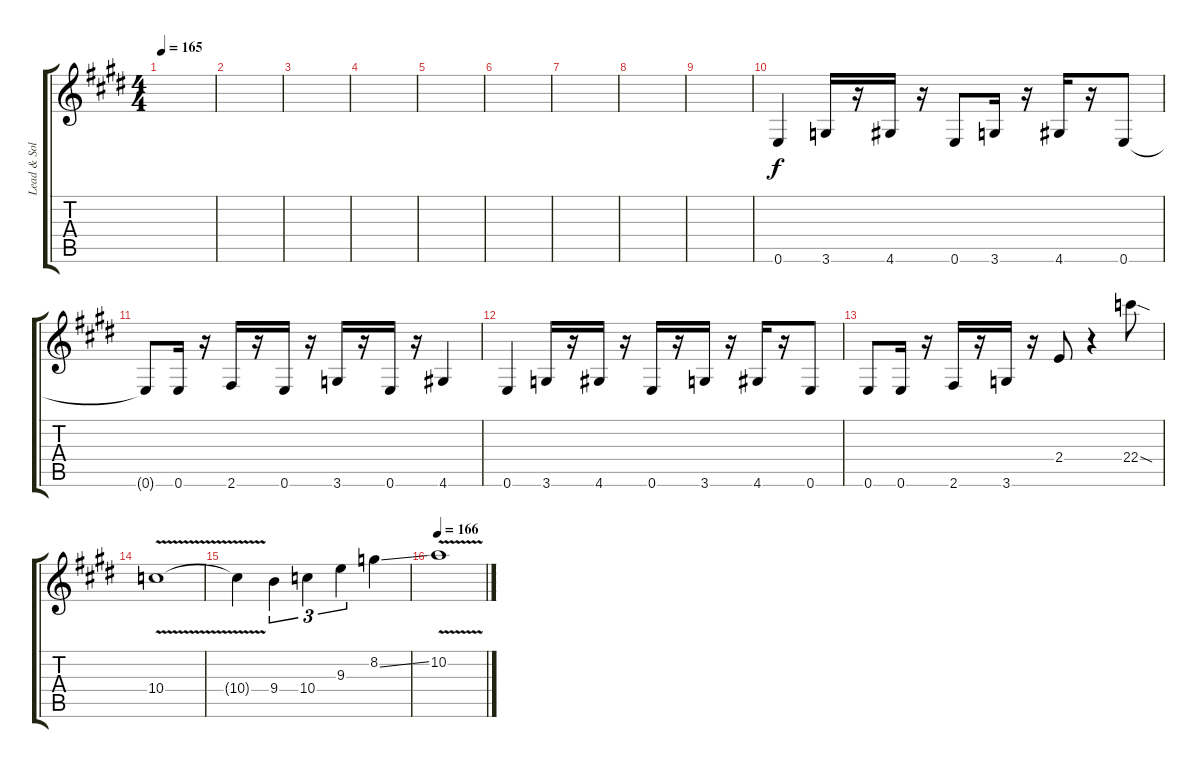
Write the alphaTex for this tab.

\track ("Lead & Solo" "Lead & Sol") {instrument distortionguitar}
\staff {score tabs}
\tuning (E4 B3 G3 D3 A2 E2) {hide}
\ts (4 4)
\tempo 165
\clef g2
\ks e
|
|
|
|
|
|
|
|
|
0.6.4{volume 12} 3.6.16 r.16 4.6.16 r.16 0.6.8 3.6.16 r.16 4.6.16 r.16 0.6.8 |
0.6{t}.8 0.6.16 r.16 2.6.16 r.16 0.6.16 r.16 3.6.16 r.16 0.6.16 r.16 4.6.4 |
0.6.4 3.6.16 r.16 4.6.16 r.16 0.6.16 r.16 3.6.16 r.16 4.6.16 r.16 0.6.8 |
0.6.8 0.6.16 r.16 2.6.16 r.16 3.6.16 r.16 2.4.8 r.4 22.4{sod}.8 |
10.4{v}.1{volume 15} |
10.4{t}.4 9.4.4{tu (3 2)} 10.4.4{tu (3 2)} 9.3.4{tu (3 2)} 8.2{ss}.4 |
\tempo 166
10.2{v}.1
